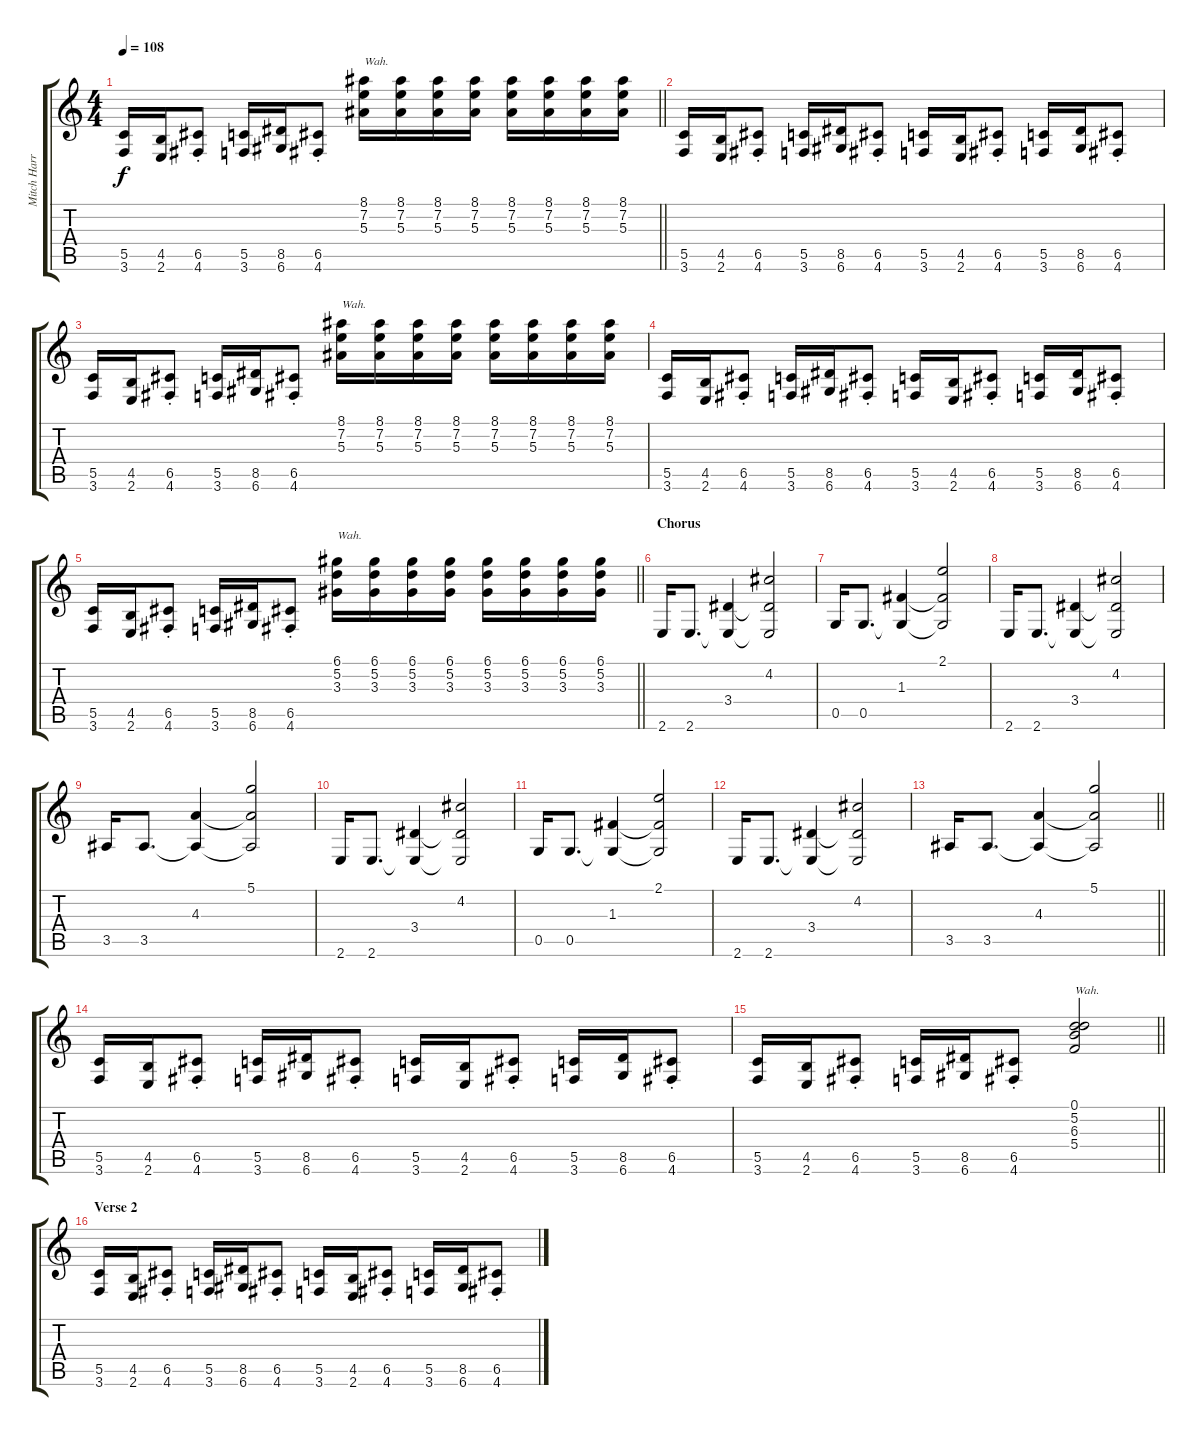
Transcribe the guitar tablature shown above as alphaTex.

\track ("Mitch Harris" "Mitch Harr") {instrument overdrivenguitar}
\staff {score tabs}
\tuning (D4 A3 F3 C3 G2 D2) {hide}
\ts (4 4)
\tempo 108
\clef g2
\barLineRight lightlight
\ks c
(5.5 3.6).16{dy f} (4.5 2.6).16 (6.5{st} 4.6{st}).8 (5.5 3.6).16 (8.5 6.6).16 (6.5{st} 4.6{st}).8 (8.1 7.2 5.3).16{txt "Wah."} (8.1 7.2 5.3).16 (8.1 7.2 5.3).16 (8.1 7.2 5.3).16 (8.1 7.2 5.3).16 (8.1 7.2 5.3).16 (8.1 7.2 5.3).16 (8.1 7.2 5.3).16 |
(5.5 3.6).16 (4.5 2.6).16 (6.5{st} 4.6{st}).8 (5.5 3.6).16 (8.5 6.6).16 (6.5{st} 4.6{st}).8 (5.5 3.6).16 (4.5 2.6).16 (6.5{st} 4.6{st}).8 (5.5 3.6).16 (8.5 6.6).16 (6.5{st} 4.6{st}).8 |
(5.5 3.6).16 (4.5 2.6).16 (6.5{st} 4.6{st}).8 (5.5 3.6).16 (8.5 6.6).16 (6.5{st} 4.6{st}).8 (8.1 7.2 5.3).16{txt "Wah."} (8.1 7.2 5.3).16 (8.1 7.2 5.3).16 (8.1 7.2 5.3).16 (8.1 7.2 5.3).16 (8.1 7.2 5.3).16 (8.1 7.2 5.3).16 (8.1 7.2 5.3).16 |
(5.5 3.6).16 (4.5 2.6).16 (6.5{st} 4.6{st}).8 (5.5 3.6).16 (8.5 6.6).16 (6.5{st} 4.6{st}).8 (5.5 3.6).16 (4.5 2.6).16 (6.5{st} 4.6{st}).8 (5.5 3.6).16 (8.5 6.6).16 (6.5{st} 4.6{st}).8 |
\barLineRight lightlight
(5.5 3.6).16 (4.5 2.6).16 (6.5{st} 4.6{st}).8 (5.5 3.6).16 (8.5 6.6).16 (6.5{st} 4.6{st}).8 (6.1 5.2 3.3).16{txt "Wah."} (6.1 5.2 3.3).16 (6.1 5.2 3.3).16 (6.1 5.2 3.3).16 (6.1 5.2 3.3).16 (6.1 5.2 3.3).16 (6.1 5.2 3.3).16 (6.1 5.2 3.3).16 |
\section ("" "Chorus")
2.6.16 2.6.8{d} (3.4 2.6{t}).4 (4.2 3.4{t} 2.6{t}).2 |
0.5.16 0.5.8{d} (1.3 0.5{t}).4 (2.1 1.3{t} 0.5{t}).2 |
2.6.16 2.6.8{d} (3.4 2.6{t}).4 (4.2 3.4{t} 2.6{t}).2 |
3.5.16 3.5.8{d} (4.3 3.5{t}).4 (5.1 4.3{t} 3.5{t}).2 |
2.6.16 2.6.8{d} (3.4 2.6{t}).4 (4.2 3.4{t} 2.6{t}).2 |
0.5.16 0.5.8{d} (1.3 0.5{t}).4 (2.1 1.3{t} 0.5{t}).2 |
2.6.16 2.6.8{d} (3.4 2.6{t}).4 (4.2 3.4{t} 2.6{t}).2 |
\barLineRight lightlight
3.5.16 3.5.8{d} (4.3 3.5{t}).4 (5.1 4.3{t} 3.5{t}).2 |
(5.5 3.6).16 (4.5 2.6).16 (6.5{st} 4.6{st}).8 (5.5 3.6).16 (8.5 6.6).16 (6.5{st} 4.6{st}).8 (5.5 3.6).16 (4.5 2.6).16 (6.5{st} 4.6{st}).8 (5.5 3.6).16 (8.5 6.6).16 (6.5{st} 4.6{st}).8 |
\barLineRight lightlight
(5.5 3.6).16 (4.5 2.6).16 (6.5{st} 4.6{st}).8 (5.5 3.6).16 (8.5 6.6).16 (6.5{st} 4.6{st}).8 (0.1 5.2 6.3 5.4).2{txt "Wah."} |
\section ("" "Verse 2")
(5.5 3.6).16 (4.5 2.6).16 (6.5{st} 4.6{st}).8 (5.5 3.6).16 (8.5 6.6).16 (6.5{st} 4.6{st}).8 (5.5 3.6).16 (4.5 2.6).16 (6.5{st} 4.6{st}).8 (5.5 3.6).16 (8.5 6.6).16 (6.5{st} 4.6{st}).8
